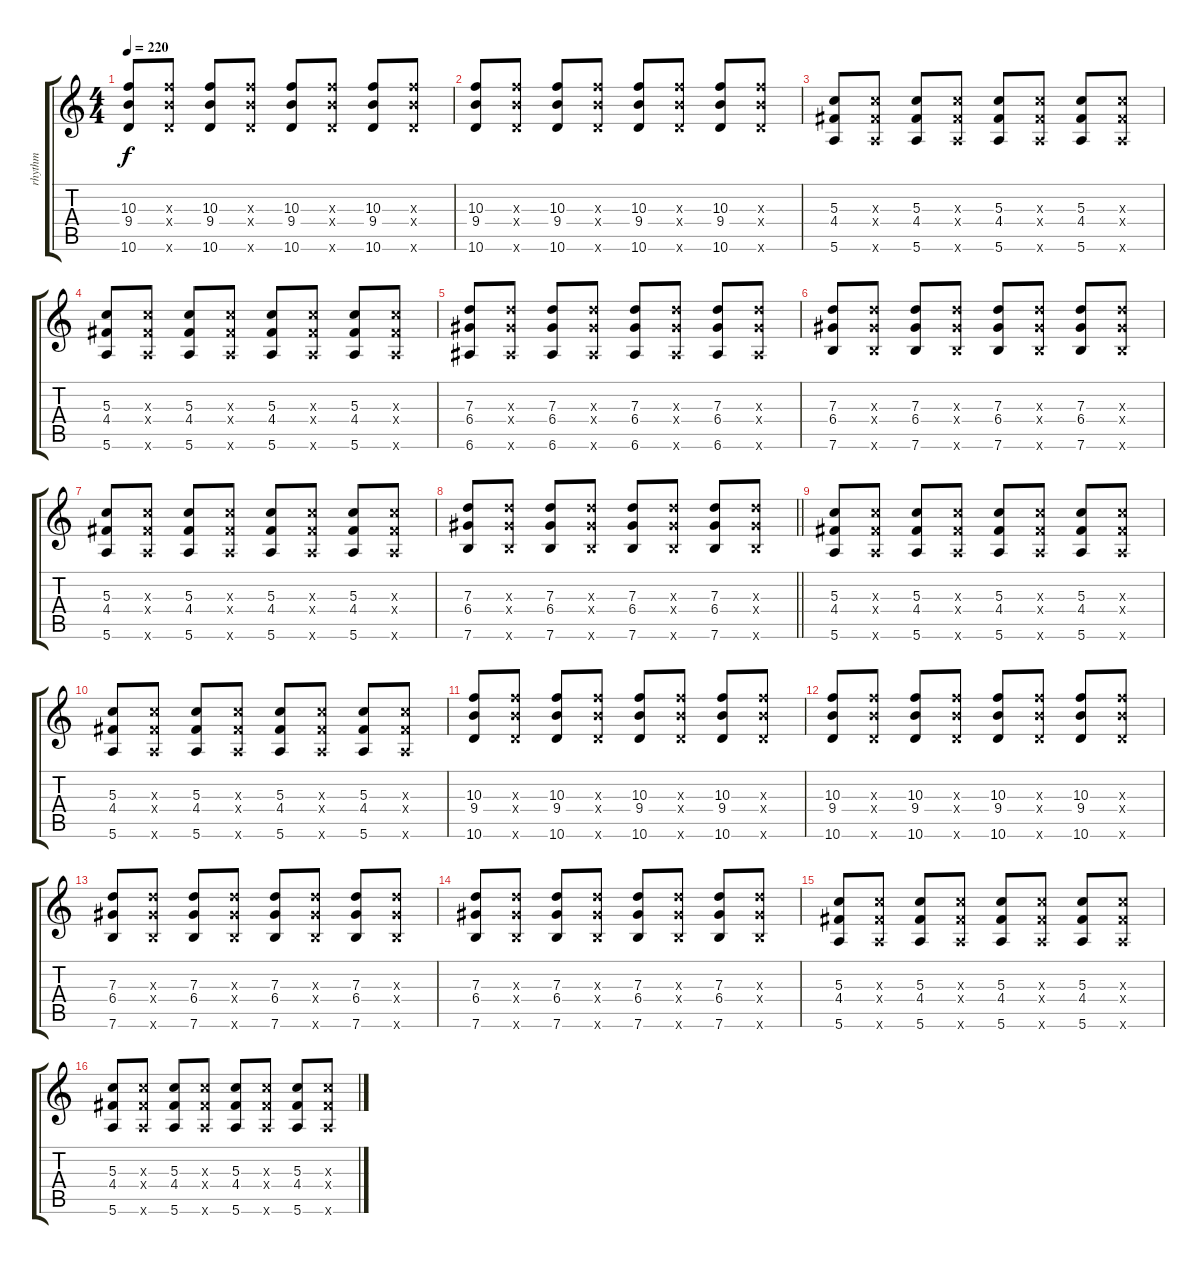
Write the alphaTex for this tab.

\track ("rhythm" "rhythm") {instrument acousticguitarnylon}
\staff {score tabs}
\tuning (E4 B3 G3 D3 A2 E2) {hide}
\ts (4 4)
\tempo 220
\clef g2
\ks c
(10.3 9.4 10.6).8{dy f} (10.3{x} 9.4{x} 10.6{x}).8 (10.3 9.4 10.6).8 (10.3{x} 9.4{x} 10.6{x}).8 (10.3 9.4 10.6).8 (10.3{x} 9.4{x} 10.6{x}).8 (10.3 9.4 10.6).8 (10.3{x} 9.4{x} 10.6{x}).8 |
(10.3 9.4 10.6).8 (10.3{x} 9.4{x} 10.6{x}).8 (10.3 9.4 10.6).8 (10.3{x} 9.4{x} 10.6{x}).8 (10.3 9.4 10.6).8 (10.3{x} 9.4{x} 10.6{x}).8 (10.3 9.4 10.6).8 (10.3{x} 9.4{x} 10.6{x}).8 |
(5.3 4.4 5.6).8 (5.3{x} 4.4{x} 5.6{x}).8 (5.3 4.4 5.6).8 (5.3{x} 4.4{x} 5.6{x}).8 (5.3 4.4 5.6).8 (5.3{x} 4.4{x} 5.6{x}).8 (5.3 4.4 5.6).8 (5.3{x} 4.4{x} 5.6{x}).8 |
(5.3 4.4 5.6).8 (5.3{x} 4.4{x} 5.6{x}).8 (5.3 4.4 5.6).8 (5.3{x} 4.4{x} 5.6{x}).8 (5.3 4.4 5.6).8 (5.3{x} 4.4{x} 5.6{x}).8 (5.3 4.4 5.6).8 (5.3{x} 4.4{x} 5.6{x}).8 |
(7.3 6.4 6.6).8 (7.3{x} 6.4{x} 6.6{x}).8 (7.3 6.4 6.6).8 (7.3{x} 6.4{x} 6.6{x}).8 (7.3 6.4 6.6).8 (7.3{x} 6.4{x} 6.6{x}).8 (7.3 6.4 6.6).8 (7.3{x} 6.4{x} 6.6{x}).8 |
(7.3 6.4 7.6).8 (7.3{x} 6.4{x} 7.6{x}).8 (7.3 6.4 7.6).8 (7.3{x} 6.4{x} 7.6{x}).8 (7.3 6.4 7.6).8 (7.3{x} 6.4{x} 7.6{x}).8 (7.3 6.4 7.6).8 (7.3{x} 6.4{x} 7.6{x}).8 |
(5.3 4.4 5.6).8 (5.3{x} 4.4{x} 5.6{x}).8 (5.3 4.4 5.6).8 (5.3{x} 4.4{x} 5.6{x}).8 (5.3 4.4 5.6).8 (5.3{x} 4.4{x} 5.6{x}).8 (5.3 4.4 5.6).8 (5.3{x} 4.4{x} 5.6{x}).8 |
\barLineRight lightlight
(7.3 6.4 7.6).8 (7.3{x} 6.4{x} 7.6{x}).8 (7.3 6.4 7.6).8 (7.3{x} 6.4{x} 7.6{x}).8 (7.3 6.4 7.6).8 (7.3{x} 6.4{x} 7.6{x}).8 (7.3 6.4 7.6).8 (7.3{x} 6.4{x} 7.6{x}).8 |
(5.3 4.4 5.6).8 (5.3{x} 4.4{x} 5.6{x}).8 (5.3 4.4 5.6).8 (5.3{x} 4.4{x} 5.6{x}).8 (5.3 4.4 5.6).8 (5.3{x} 4.4{x} 5.6{x}).8 (5.3 4.4 5.6).8 (5.3{x} 4.4{x} 5.6{x}).8 |
(5.3 4.4 5.6).8 (5.3{x} 4.4{x} 5.6{x}).8 (5.3 4.4 5.6).8 (5.3{x} 4.4{x} 5.6{x}).8 (5.3 4.4 5.6).8 (5.3{x} 4.4{x} 5.6{x}).8 (5.3 4.4 5.6).8 (5.3{x} 4.4{x} 5.6{x}).8 |
(10.3 9.4 10.6).8 (10.3{x} 9.4{x} 10.6{x}).8 (10.3 9.4 10.6).8 (10.3{x} 9.4{x} 10.6{x}).8 (10.3 9.4 10.6).8 (10.3{x} 9.4{x} 10.6{x}).8 (10.3 9.4 10.6).8 (10.3{x} 9.4{x} 10.6{x}).8 |
(10.3 9.4 10.6).8 (10.3{x} 9.4{x} 10.6{x}).8 (10.3 9.4 10.6).8 (10.3{x} 9.4{x} 10.6{x}).8 (10.3 9.4 10.6).8 (10.3{x} 9.4{x} 10.6{x}).8 (10.3 9.4 10.6).8 (10.3{x} 9.4{x} 10.6{x}).8 |
(7.3 6.4 7.6).8 (7.3{x} 6.4{x} 7.6{x}).8 (7.3 6.4 7.6).8 (7.3{x} 6.4{x} 7.6{x}).8 (7.3 6.4 7.6).8 (7.3{x} 6.4{x} 7.6{x}).8 (7.3 6.4 7.6).8 (7.3{x} 6.4{x} 7.6{x}).8 |
(7.3 6.4 7.6).8 (7.3{x} 6.4{x} 7.6{x}).8 (7.3 6.4 7.6).8 (7.3{x} 6.4{x} 7.6{x}).8 (7.3 6.4 7.6).8 (7.3{x} 6.4{x} 7.6{x}).8 (7.3 6.4 7.6).8 (7.3{x} 6.4{x} 7.6{x}).8 |
(5.3 4.4 5.6).8 (5.3{x} 4.4{x} 5.6{x}).8 (5.3 4.4 5.6).8 (5.3{x} 4.4{x} 5.6{x}).8 (5.3 4.4 5.6).8 (5.3{x} 4.4{x} 5.6{x}).8 (5.3 4.4 5.6).8 (5.3{x} 4.4{x} 5.6{x}).8 |
(5.3 4.4 5.6).8 (5.3{x} 4.4{x} 5.6{x}).8 (5.3 4.4 5.6).8 (5.3{x} 4.4{x} 5.6{x}).8 (5.3 4.4 5.6).8 (5.3{x} 4.4{x} 5.6{x}).8 (5.3 4.4 5.6).8 (5.3{x} 4.4{x} 5.6{x}).8
